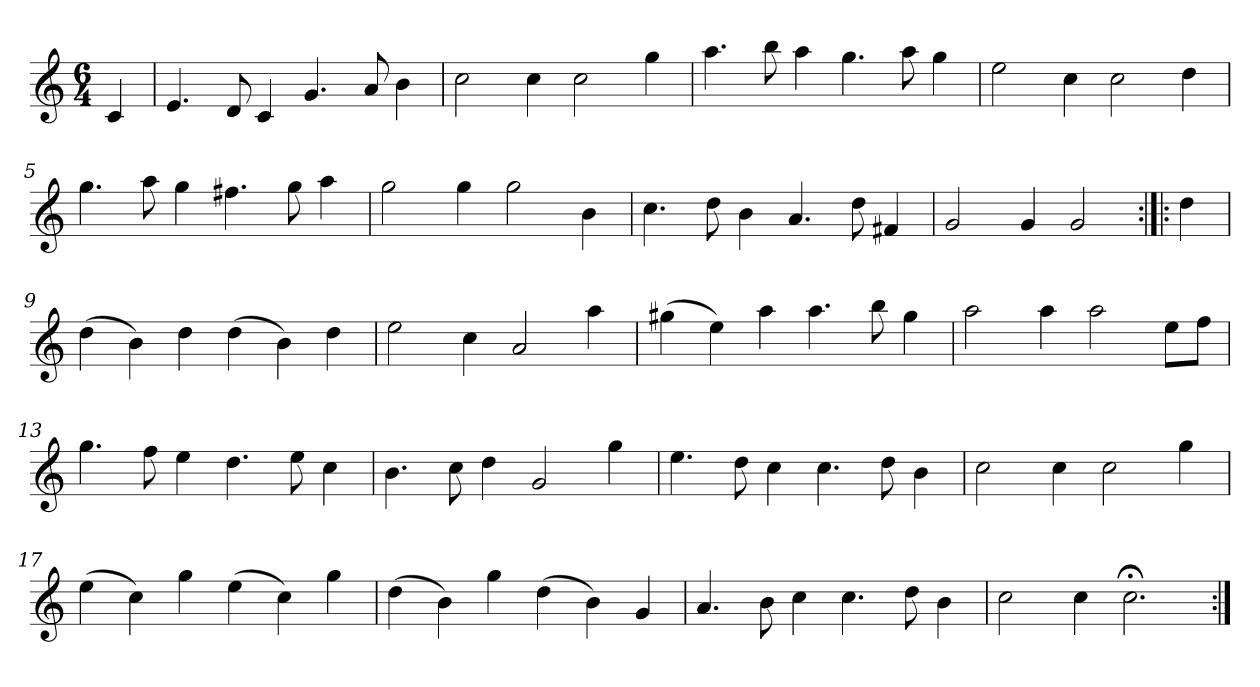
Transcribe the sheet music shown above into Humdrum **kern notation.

**kern
*part1
*staff1
*clefG2
*k[]
*C:
*M6/4
*MM120
=
4c
=1
4.e
8d
4c
4.g
8a
4b
=2
2cc
4cc
2cc
4gg
=3
4.aa
8bb
4aa
4.gg
8aa
4gg
=4
2ee
4cc
2cc
4dd
=5
4.gg
8aa
4gg
4.ff#X
8gg
4aa
=6
2gg
4gg
2gg
4b
=7
4.cc
8dd
4b
4.a
8dd
4f#X
=8
2g
4g
2g
=:|!|:
4dd
=9
(4dd
4b)
4dd
(4dd
4b)
4dd
=10
2ee
4cc
2a
4aa
=11
(4gg#X
4ee)
4aa
4.aa
8bb
4gg#
=12
2aa
4aa
2aa
8ee\L
8ff\J
=13
4.gg
8ff
4ee
4.dd
8ee
4cc
=14
4.b
8cc
4dd
2g
4gg
=15
4.ee
8dd
4cc
4.cc
8dd
4b
=16
2cc
4cc
2cc
4gg
=17
(4ee
4cc)
4gg
(4ee
4cc)
4gg
=18
(4dd
4b)
4gg
(4dd
4b)
4g
=19
4.a
8b
4cc
4.cc
8dd
4b
=20
2cc
4cc
2.cc;<
=:|!
*-
